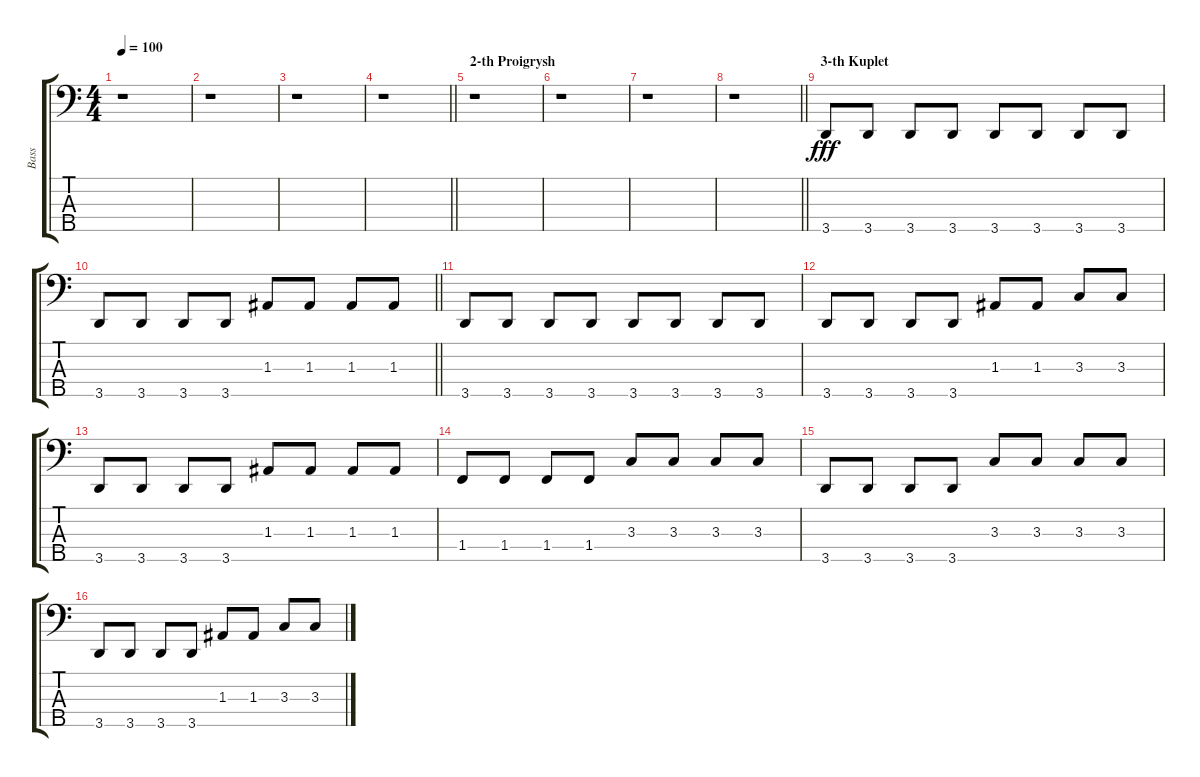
\track ("Bass" "Bass") {instrument electricbassfinger}
\staff {score tabs}
\tuning (G2 D2 A1 E1 B0) {hide}
\ts (4 4)
\tempo 100
\clef f4
\ks c
r.1{dy fff} |
r.1 |
r.1 |
\barLineRight lightlight
r.1 |
\section ("" "2-th Proigrysh")
r.1 |
r.1 |
r.1 |
\barLineRight lightlight
r.1 |
\section ("" "3-th Kuplet")
3.5.8 3.5.8 3.5.8 3.5.8 3.5.8 3.5.8 3.5.8 3.5.8 |
\barLineRight lightlight
3.5.8 3.5.8 3.5.8 3.5.8 1.3.8 1.3.8 1.3.8 1.3.8 |
3.5.8 3.5.8 3.5.8 3.5.8 3.5.8 3.5.8 3.5.8 3.5.8 |
3.5.8 3.5.8 3.5.8 3.5.8 1.3.8 1.3.8 3.3.8 3.3.8 |
3.5.8 3.5.8 3.5.8 3.5.8 1.3.8 1.3.8 1.3.8 1.3.8 |
1.4.8 1.4.8 1.4.8 1.4.8 3.3.8 3.3.8 3.3.8 3.3.8 |
3.5.8 3.5.8 3.5.8 3.5.8 3.3.8 3.3.8 3.3.8 3.3.8 |
3.5.8 3.5.8 3.5.8 3.5.8 1.3.8 1.3.8 3.3.8 3.3.8
